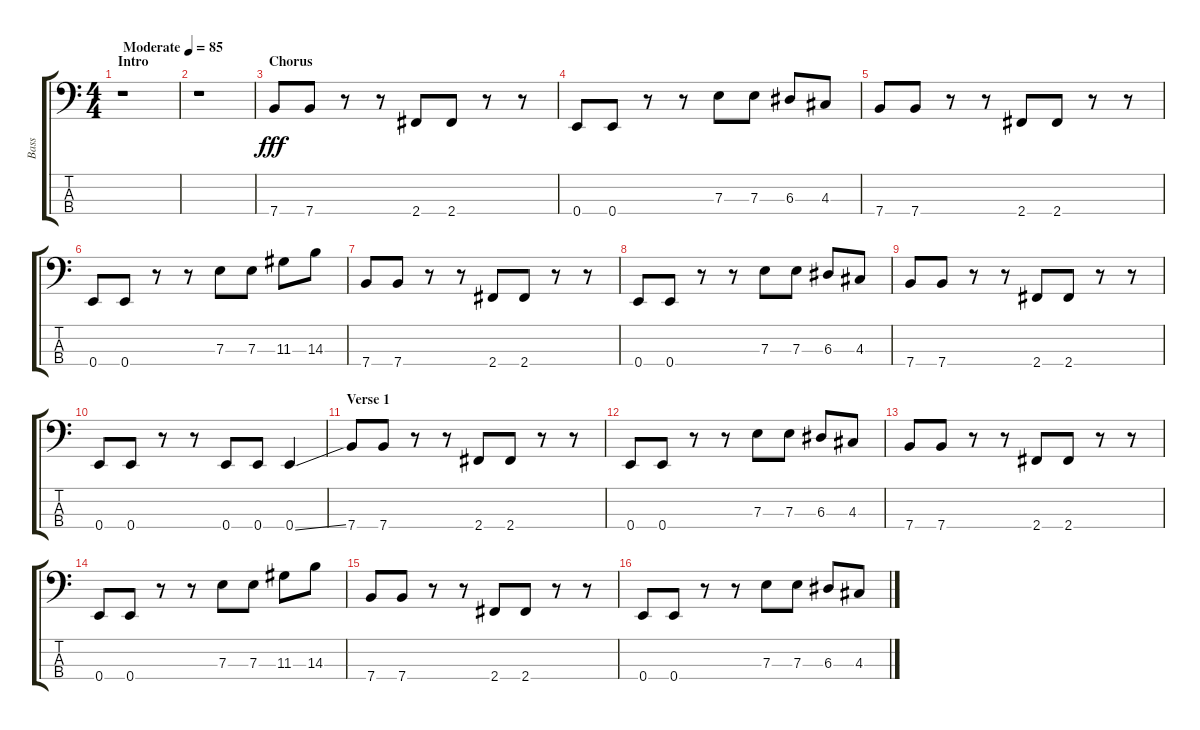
\track ("Bass" "Bass") {instrument electricbassfinger}
\staff {score tabs}
\tuning (G2 D2 A1 E1) {hide}
\ts (4 4)
\section ("" "Intro")
\tempo (85 "Moderate")
\clef f4
\ks c
r.1{dy fff instrument electricbassfinger} |
r.1 |
\section ("" "Chorus")
7.4.8 7.4.8 r.8 r.8 2.4.8 2.4.8 r.8 r.8 |
0.4.8 0.4.8 r.8 r.8 7.3.8 7.3.8 6.3.8 4.3.8 |
7.4.8 7.4.8 r.8 r.8 2.4.8 2.4.8 r.8 r.8 |
0.4.8 0.4.8 r.8 r.8 7.3.8 7.3.8 11.3.8 14.3.8 |
7.4.8 7.4.8 r.8 r.8 2.4.8 2.4.8 r.8 r.8 |
0.4.8 0.4.8 r.8 r.8 7.3.8 7.3.8 6.3.8 4.3.8 |
7.4.8 7.4.8 r.8 r.8 2.4.8 2.4.8 r.8 r.8 |
0.4.8 0.4.8 r.8 r.8 0.4.8 0.4.8 0.4{ss}.4 |
\section ("" "Verse 1")
7.4.8 7.4.8 r.8 r.8 2.4.8 2.4.8 r.8 r.8 |
0.4.8 0.4.8 r.8 r.8 7.3.8 7.3.8 6.3.8 4.3.8 |
7.4.8 7.4.8 r.8 r.8 2.4.8 2.4.8 r.8 r.8 |
0.4.8 0.4.8 r.8 r.8 7.3.8 7.3.8 11.3.8 14.3.8 |
7.4.8 7.4.8 r.8 r.8 2.4.8 2.4.8 r.8 r.8 |
0.4.8 0.4.8 r.8 r.8 7.3.8 7.3.8 6.3.8 4.3.8
